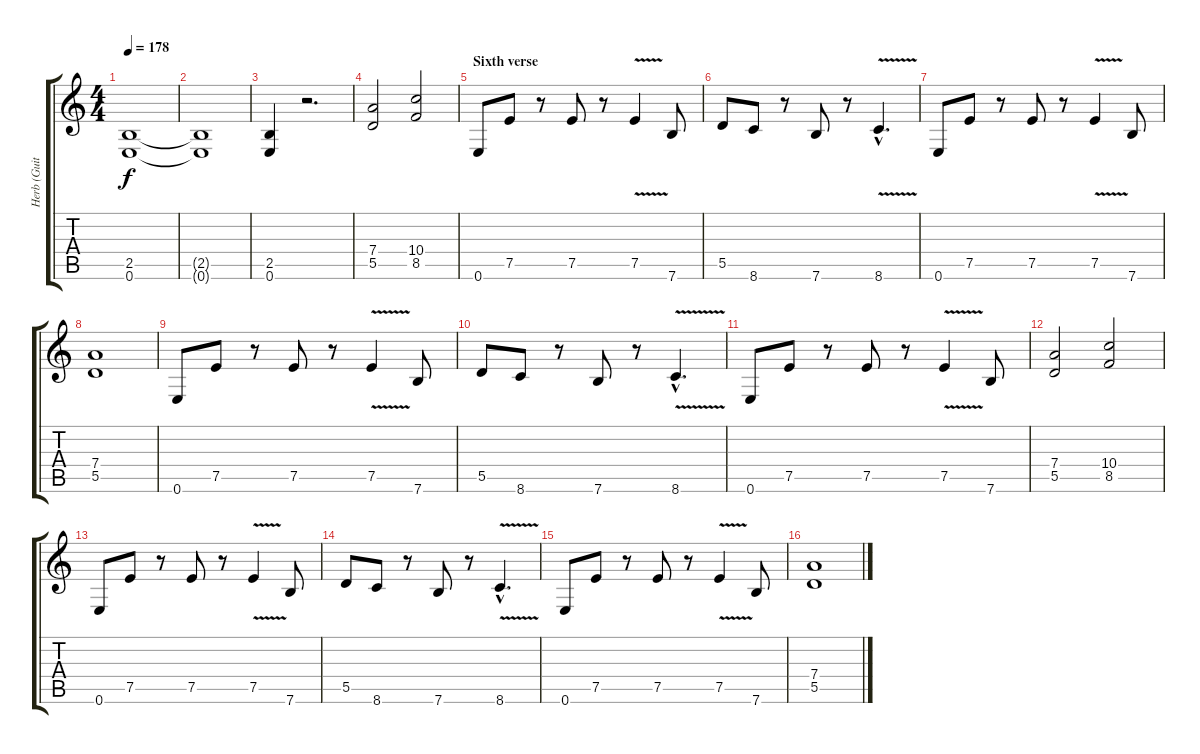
\track ("Herb (Guitar)" "Herb (Guit") {instrument distortionguitar}
\staff {score tabs}
\tuning (E4 B3 G3 D3 A2 E2) {hide}
\ts (4 4)
\tempo 178
\clef g2
\ks c
(2.5 0.6).1{dy f} |
(2.5{t} 0.6{t}).1 |
(2.5 0.6).4 r.2{d} |
(7.4 5.5).2 (10.4 8.5).2 |
\section ("" "Sixth verse")
0.6.8 7.5.8 r.8 7.5.8 r.8 7.5{v}.4 7.6.8 |
5.5.8 8.6.8 r.8 7.6.8 r.8 8.6{v hac}.4{d} |
0.6.8 7.5.8 r.8 7.5.8 r.8 7.5{v}.4 7.6.8 |
(7.4 5.5).1 |
0.6.8 7.5.8 r.8 7.5.8 r.8 7.5{v}.4 7.6.8 |
5.5.8 8.6.8 r.8 7.6.8 r.8 8.6{v hac}.4{d} |
0.6.8 7.5.8 r.8 7.5.8 r.8 7.5{v}.4 7.6.8 |
(7.4 5.5).2 (10.4 8.5).2 |
0.6.8 7.5.8 r.8 7.5.8 r.8 7.5{v}.4 7.6.8 |
5.5.8 8.6.8 r.8 7.6.8 r.8 8.6{v hac}.4{d} |
0.6.8 7.5.8 r.8 7.5.8 r.8 7.5{v}.4 7.6.8 |
(7.4 5.5).1
